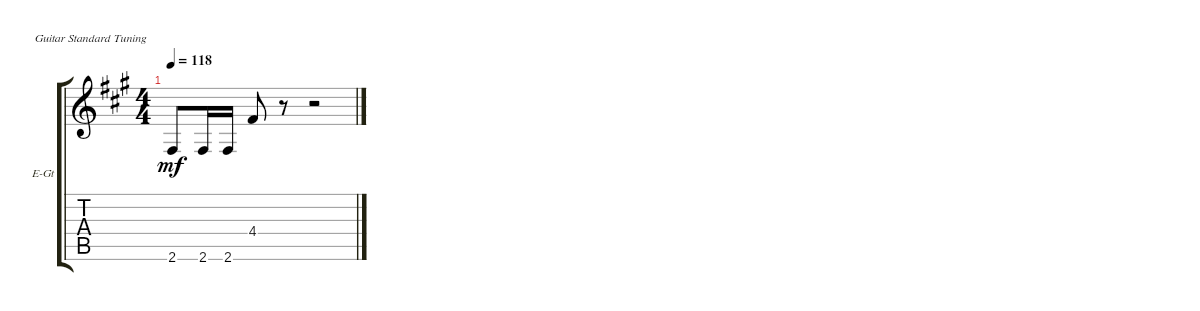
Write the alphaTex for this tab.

\defaultSystemsLayout 4
\bracketExtendMode groupsimilarinstruments
\firstSystemTrackNameOrientation horizontal
\otherSystemsTrackNameOrientation horizontal
\track ("VINNIE VINCENT RHYTHM" "E-Gt") {solo instrument distortionguitar}
\staff {score tabs}
\tuning (E4 B3 G3 D3 A2 E2)
\ts (4 4)
\tempo 118
\clef g2
\scale
0.333333
\ks a
2.6.8{dy mf} 2.6.16 2.6.16 4.4.8 r.8 r.2 |
\scale
0.333333 |
\scale
0.333333 |
\scale
0.333333 |
\scale
0.333333 |
\scale
0.333333 |
\scale
0.333333 |
\scale
0.333333 |
\scale
0.333333 |
\scale
0.333333 |
\scale
0.333333 |
\scale
0.333333 |
\scale
0.333333 |
\scale
0.333333 |
\scale
0.333333 |
\scale
0.333333
